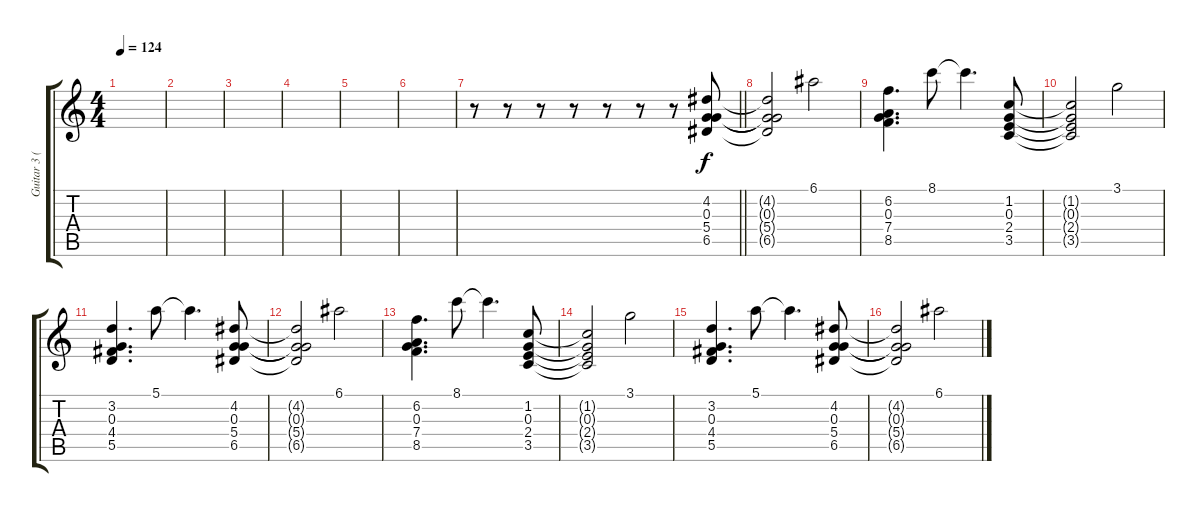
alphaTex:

\track ("Guitar 3 (solo)" "Guitar 3 (") {instrument electricguitarclean}
\staff {score tabs}
\tuning (E4 B3 G3 D3 A2 E2) {hide}
\ts (4 4)
\tempo 124
\clef g2
\ks c
|
|
|
|
|
|
\barLineRight lightlight
r.8 r.8 r.8 r.8 r.8 r.8 r.8 (4.2 0.3 5.4 6.5).8 |
(4.2{t} 0.3{t} 5.4{t} 6.5{t}).2 6.1.2 |
(6.2 0.3 7.4 8.5).4{d} 8.1.8 8.1{t}.4{d} (1.2 0.3 2.4 3.5).8 |
(1.2{t} 0.3{t} 2.4{t} 3.5{t}).2 3.1.2 |
(3.2 0.3 4.4 5.5).4{d} 5.1.8 5.1{t}.4{d} (4.2 0.3 5.4 6.5).8 |
(4.2{t} 0.3{t} 5.4{t} 6.5{t}).2 6.1.2 |
(6.2 0.3 7.4 8.5).4{d} 8.1.8 8.1{t}.4{d} (1.2 0.3 2.4 3.5).8 |
(1.2{t} 0.3{t} 2.4{t} 3.5{t}).2 3.1.2 |
(3.2 0.3 4.4 5.5).4{d} 5.1.8 5.1{t}.4{d} (4.2 0.3 5.4 6.5).8 |
(4.2{t} 0.3{t} 5.4{t} 6.5{t}).2 6.1.2
